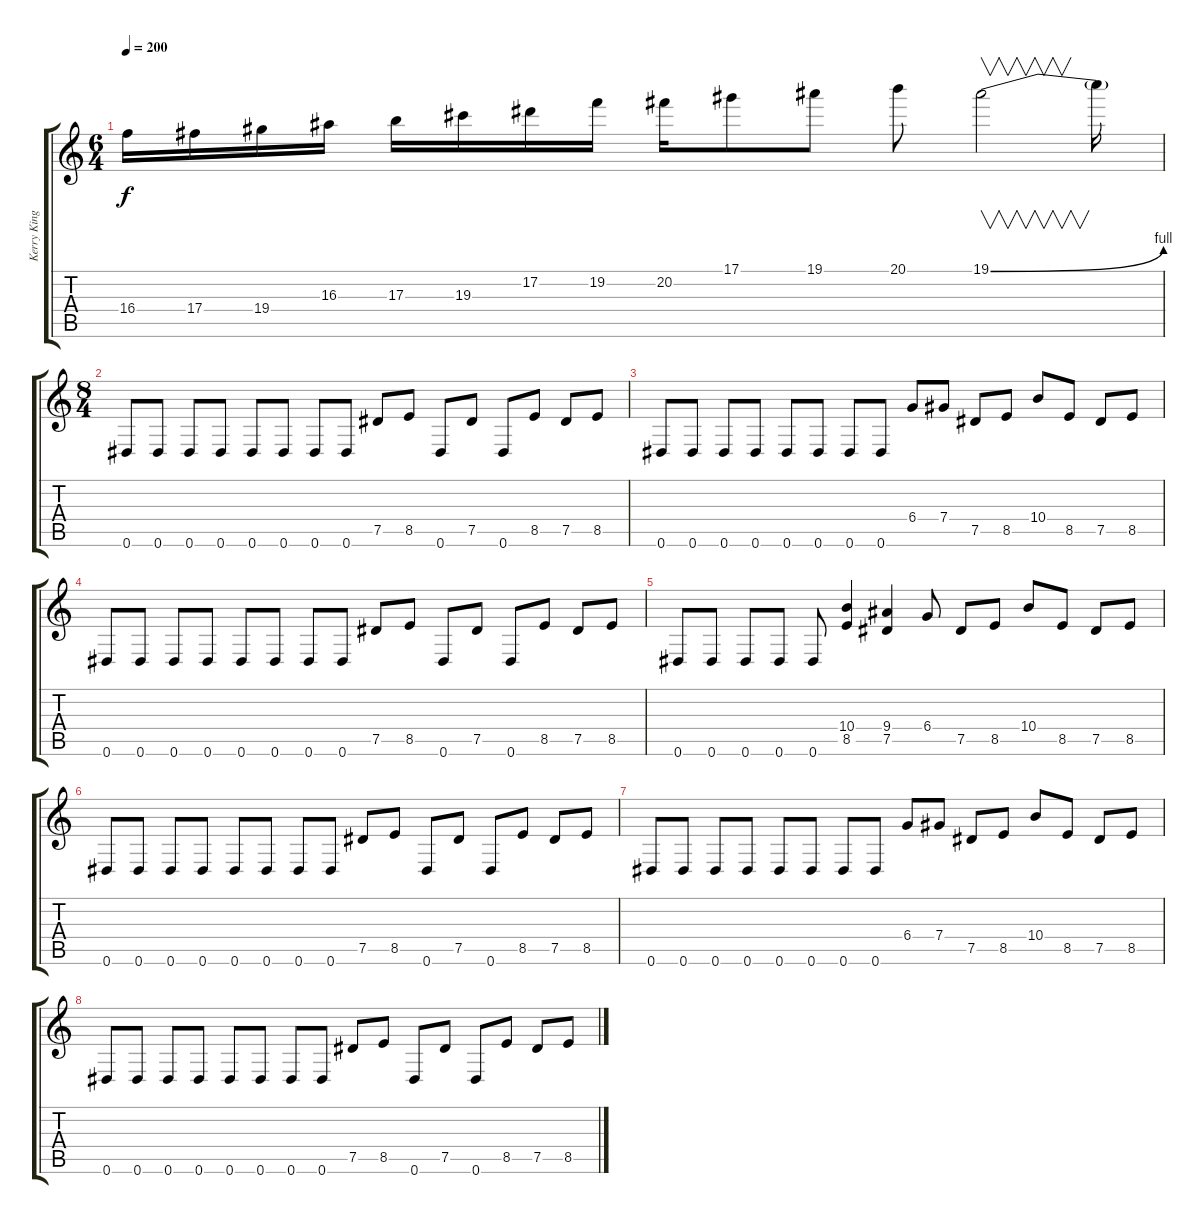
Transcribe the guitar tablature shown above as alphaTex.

\track ("Kerry King" "Kerry King") {instrument overdrivenguitar}
\staff {score tabs}
\tuning (Eb4 Bb3 Gb3 Db3 Ab2 Eb2) {hide}
\ts (6 4)
\tempo 200
\clef g2
\ks c
16.4.16{dy f} 17.4.16 19.4.16 16.3.16 17.3.16 19.3.16 17.2.16 19.2.16 20.2.16 17.1.8 19.1.8 20.1.8 19.1{be (bend 0 0 60 4)}.2{v} 19.1{t}.16 |
\ts (8 4)
0.6.8 0.6.8 0.6.8 0.6.8 0.6.8 0.6.8 0.6.8 0.6.8 7.5.8 8.5.8 0.6.8 7.5.8 0.6.8 8.5.8 7.5.8 8.5.8 |
0.6.8 0.6.8 0.6.8 0.6.8 0.6.8 0.6.8 0.6.8 0.6.8 6.4.8 7.4.8 7.5.8 8.5.8 10.4.8 8.5.8 7.5.8 8.5.8 |
0.6.8 0.6.8 0.6.8 0.6.8 0.6.8 0.6.8 0.6.8 0.6.8 7.5.8 8.5.8 0.6.8 7.5.8 0.6.8 8.5.8 7.5.8 8.5.8 |
0.6.8 0.6.8 0.6.8 0.6.8 0.6.8 (10.4 8.5).4 (9.4 7.5).4 6.4.8 7.5.8 8.5.8 10.4.8 8.5.8 7.5.8 8.5.8 |
0.6.8 0.6.8 0.6.8 0.6.8 0.6.8 0.6.8 0.6.8 0.6.8 7.5.8 8.5.8 0.6.8 7.5.8 0.6.8 8.5.8 7.5.8 8.5.8 |
0.6.8 0.6.8 0.6.8 0.6.8 0.6.8 0.6.8 0.6.8 0.6.8 6.4.8 7.4.8 7.5.8 8.5.8 10.4.8 8.5.8 7.5.8 8.5.8 |
0.6.8 0.6.8 0.6.8 0.6.8 0.6.8 0.6.8 0.6.8 0.6.8 7.5.8 8.5.8 0.6.8 7.5.8 0.6.8 8.5.8 7.5.8 8.5.8
